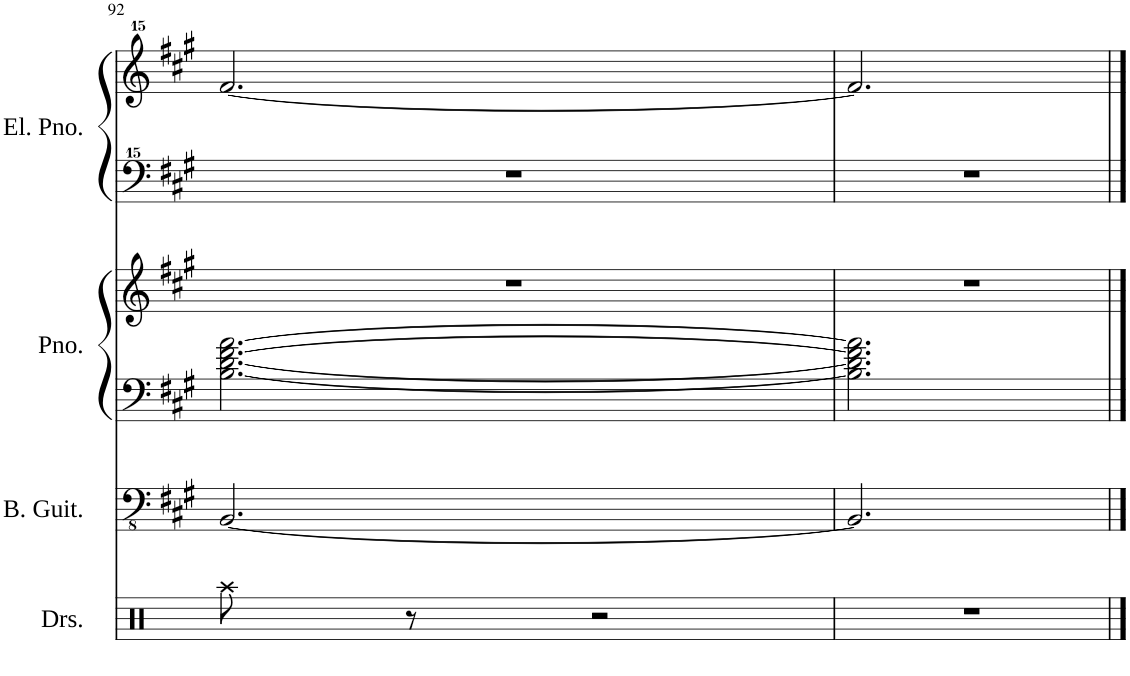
**kern	**kern	**kern	**kern	**kern	**kern
*part4	*part3	*part2	*part2	*part1	*part1
*staff6	*staff5	*staff4	*staff3	*staff2	*staff1
*I"Drumset	*I"Bass Guitar	*I"Piano	*	*I"Electric Piano	*
*I'Drs.	*I'B. Guit.	*I'Pno.	*	*I'El. Pno.	*
!!LO:PB:g=z
*clefX	*clefFv4	*clefF4	*clefG2	*clefF^^4	*clefG^^2
*	*	*	*	*Trd7c12	*Trd7c12
*k[]	*k[f#c#g#]	*k[f#c#g#]	*k[f#c#g#]	*k[f#c#g#]	*k[f#c#g#]
*M6/8	*M6/8	*M6/8	*M6/8	*M6/8	*M6/8
=92	=92	=92	=92	=92	=92
8Raa\	[2.BBB/	[2.B\ [2.d\ [2.f#\ [2.a\	2.r	2.r	[2.fff#/
8r	.	.	.	.	.
2r	.	.	.	.	.
=93	=93	=93	=93	=93	=93
2.r	2.BBB/]	2.B\] 2.d\] 2.f#\] 2.a\]	2.r	2.r	2.fff#/]
==	==	==	==	==	==
*-	*-	*-	*-	*-	*-
